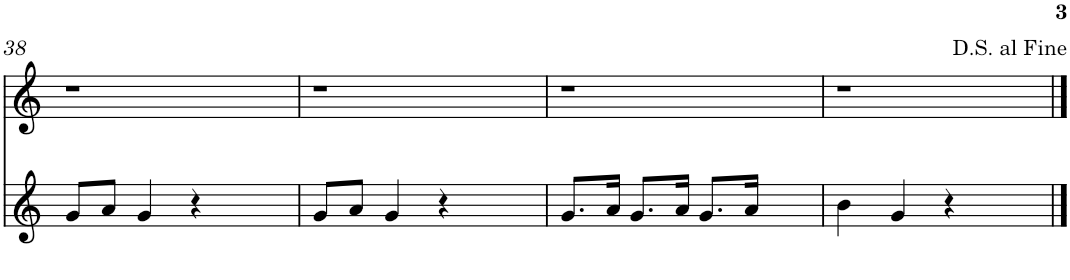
**kern	**kern
*part2	*part1
*staff2	*staff1
*I"Piano	*I"Piano
*I'Pno	*I'Pno
!!LO:PB:g=z
*clefG2	*clefG2
*k[]	*k[]
*M3/4	*M3/4
=38	=38
8g/L	2.r
8a/J	.
4g/	.
4r	.
4ryy	4ryy
=39	=39
8g/L	2.r
8a/J	.
4g/	.
4r	.
4ryy	4ryy
=40	=40
8.g/L	2.r
16a/Jk	.
8.g/L	.
16a/Jk	.
8.g/L	.
16a/Jk	.
4ryy	4ryy
=41	=41
4b\	2.r
4g/	.
4r	.
4ryy	4ryy
==	==
*-	*-
